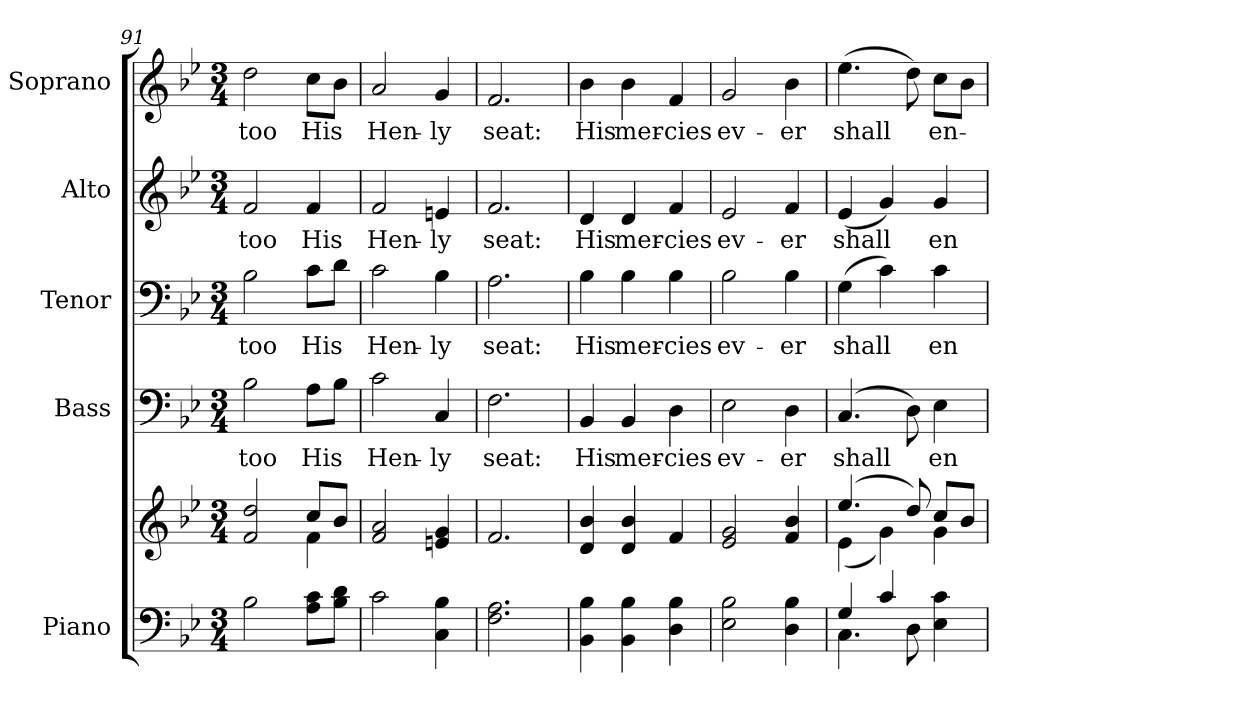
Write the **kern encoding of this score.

**kern	**kern	**kern	**text	**kern	**text	**kern	**text	**kern	**text
*part5	*part5	*part4	*part4	*part3	*part3	*part2	*part2	*part1	*part1
*staff6	*staff5	*staff4	*staff4	*staff3	*staff3	*staff2	*staff2	*staff1	*staff1
*I"Piano	*	*I"Bass	*	*I"Tenor	*	*I"Alto	*	*I"Soprano	*
*I'Pno.	*	*I'B.	*	*I'T.	*	*I'A.	*	*I'S.	*
!!LO:PB:g=z
*clefF4	*clefG2	*clefF4	*	*clefF4	*	*clefG2	*	*clefG2	*
*k[b-e-]	*k[b-e-]	*k[b-e-]	*	*k[b-e-]	*	*k[b-e-]	*	*k[b-e-]	*
*B-:	*B-:	*B-:	*	*B-:	*	*B-:	*	*B-:	*
*M3/4	*M3/4	*M3/4	*	*M3/4	*	*M3/4	*	*M3/4	*
=91	=91	=91	=91	=91	=91	=91	=91	=91	=91
*	*^	*	*	*	*	*	*	*	*
!	!	!	!	!LO:LY:b:color=#000000	!	!	!	!	!	!
!	!	!	!	!	!	!LO:LY:b:color=#000000	!	!	!	!
!	!	!	!	!	!	!	!	!LO:LY:b:color=#000000	!	!
!	!	!	!	!	!	!	!	!	!	!LO:LY:b:color=#000000
2B-i\	2fi/ 2ddi	2ryy	2B-i\	too	2B-i\	too	2fi/	too	2ddi\	too
!	!	!	!	!LO:LY:b:color=#000000	!	!	!	!	!	!
!	!	!	!	!	!	!LO:LY:b:color=#000000	!	!	!	!
!	!	!	!	!	!	!	!	!LO:LY:b:color=#000000	!	!
!	!	!	!	!	!	!	!	!	!	!LO:LY:b:color=#000000
8Ai\ 8ciL	8cci/L	4fi\	8Ai\L	His	8ci\L	His	4fi/	His	8cci\L	His
8B-i\ 8diJ	8b-i/J	.	8B-i\J	.	8di\J	.	.	.	8b-i\J	.
*	*v	*v	*	*	*	*	*	*	*	*
=92	=92	=92	=92	=92	=92	=92	=92	=92	=92
!	!	!	!LO:LY:b:color=#000000	!	!	!	!	!	!
!	!	!	!	!	!LO:LY:b:color=#000000	!	!	!	!
!	!	!	!	!	!	!	!LO:LY:b:color=#000000	!	!
!	!	!	!	!	!	!	!	!	!LO:LY:b:color=#000000
2ci\	2fi/ 2ai	2ci\	Hen-	2ci\	Hen-	2fi/	Hen-	2ai/	Hen-
!	!	!	!LO:LY:b:color=#000000	!	!	!	!	!	!
!	!	!	!	!	!LO:LY:b:color=#000000	!	!	!	!
!	!	!	!	!	!	!	!LO:LY:b:color=#000000	!	!
!	!	!	!	!	!	!	!	!	!LO:LY:b:color=#000000
4Ci\ 4B-i	4eni/ 4gi	4Ci/	-ly	4B-i\	-ly	4eni/	-ly	4gi/	-ly
=93	=93	=93	=93	=93	=93	=93	=93	=93	=93
!	!	!	!LO:LY:b:color=#000000	!	!	!	!	!	!
!	!	!	!	!	!LO:LY:b:color=#000000	!	!	!	!
!	!	!	!	!	!	!	!LO:LY:b:color=#000000	!	!
!	!	!	!	!	!	!	!	!	!LO:LY:b:color=#000000
2.Fi\ 2.Ai	2.fi/	2.Fi\	seat:	2.Ai\	seat:	2.fi/	seat:	2.fi/	seat:
!!LO:PB:g=z
=94	=94	=94	=94	=94	=94	=94	=94	=94	=94
!	!	!	!LO:LY:b:color=#000000	!	!	!	!	!	!
!	!	!	!	!	!LO:LY:b:color=#000000	!	!	!	!
!	!	!	!	!	!	!	!LO:LY:b:color=#000000	!	!
!	!	!	!	!	!	!	!	!	!LO:LY:b:color=#000000
4BB-i\ 4B-i	4di/ 4b-i	4BB-i/	His	4B-i\	His	4di/	His	4b-i\	His
!	!	!	!LO:LY:b:color=#000000	!	!	!	!	!	!
!	!	!	!	!	!LO:LY:b:color=#000000	!	!	!	!
!	!	!	!	!	!	!	!LO:LY:b:color=#000000	!	!
!	!	!	!	!	!	!	!	!	!LO:LY:b:color=#000000
4BB-i\ 4B-i	4di/ 4b-i	4BB-i/	mer-	4B-i\	mer-	4di/	mer-	4b-i\	mer-
!	!	!	!LO:LY:b:color=#000000	!	!	!	!	!	!
!	!	!	!	!	!LO:LY:b:color=#000000	!	!	!	!
!	!	!	!	!	!	!	!LO:LY:b:color=#000000	!	!
!	!	!	!	!	!	!	!	!	!LO:LY:b:color=#000000
4Di\ 4B-i	4fi/	4Di\	-cies	4B-i\	-cies	4fi/	-cies	4fi/	-cies
=95	=95	=95	=95	=95	=95	=95	=95	=95	=95
!	!	!	!LO:LY:b:color=#000000	!	!	!	!	!	!
!	!	!	!	!	!LO:LY:b:color=#000000	!	!	!	!
!	!	!	!	!	!	!	!LO:LY:b:color=#000000	!	!
!	!	!	!	!	!	!	!	!	!LO:LY:b:color=#000000
2E-i\ 2B-i	2e-i/ 2gi	2E-i\	ev-	2B-i\	ev-	2e-i/	ev-	2gi/	ev-
!	!	!	!LO:LY:b:color=#000000	!	!	!	!	!	!
!	!	!	!	!	!LO:LY:b:color=#000000	!	!	!	!
!	!	!	!	!	!	!	!LO:LY:b:color=#000000	!	!
!	!	!	!	!	!	!	!	!	!LO:LY:b:color=#000000
4Di\ 4B-i	4fi/ 4b-i	4Di\	-er	4B-i\	-er	4fi/	-er	4b-i\	-er
=96	=96	=96	=96	=96	=96	=96	=96	=96	=96
*^	*^	*	*	*	*	*	*	*	*
!	!	!	!	!	!LO:LY:b:color=#000000	!	!	!	!	!	!
!	!	!	!	!	!	!	!LO:LY:b:color=#000000	!	!	!	!
!	!	!	!	!	!	!	!	!	!LO:LY:b:color=#000000	!	!
!	!	!	!	!	!	!	!	!	!	!	!LO:LY:b:color=#000000
4Gi/	4.Ci\	(4.ee-i/	(4e-i\	(4.Ci/	shall	(4Gi\	shall	(4e-i/	shall	(4.ee-i\	shall
4ci/	.	.	4gi\)	.	.	4ci\)	.	4gi/)	.	.	.
.	8Di\	8ddi/)	.	8Di\)	.	.	.	.	.	8ddi\)	.
!	!	!	!	!	!LO:LY:b:color=#000000	!	!	!	!	!	!
!	!	!	!	!	!	!	!LO:LY:b:color=#000000	!	!	!	!
!	!	!	!	!	!	!	!	!	!LO:LY:b:color=#000000	!	!
!	!	!	!	!	!	!	!	!	!	!	!LO:LY:b:color=#000000
4E-i\ 4ci	4ryy	8cci/L	4gi\	4E-i\	en-	4ci\	en-	4gi/	en-	8cci\L	en-
.	.	8b-i/J	.	.	.	.	.	.	.	8b-i\J	.
*v	*v	*	*	*	*	*	*	*	*	*	*
*	*v	*v	*	*	*	*	*	*	*	*
=	=	=	=	=	=	=	=	=	=
*-	*-	*-	*-	*-	*-	*-	*-	*-	*-
